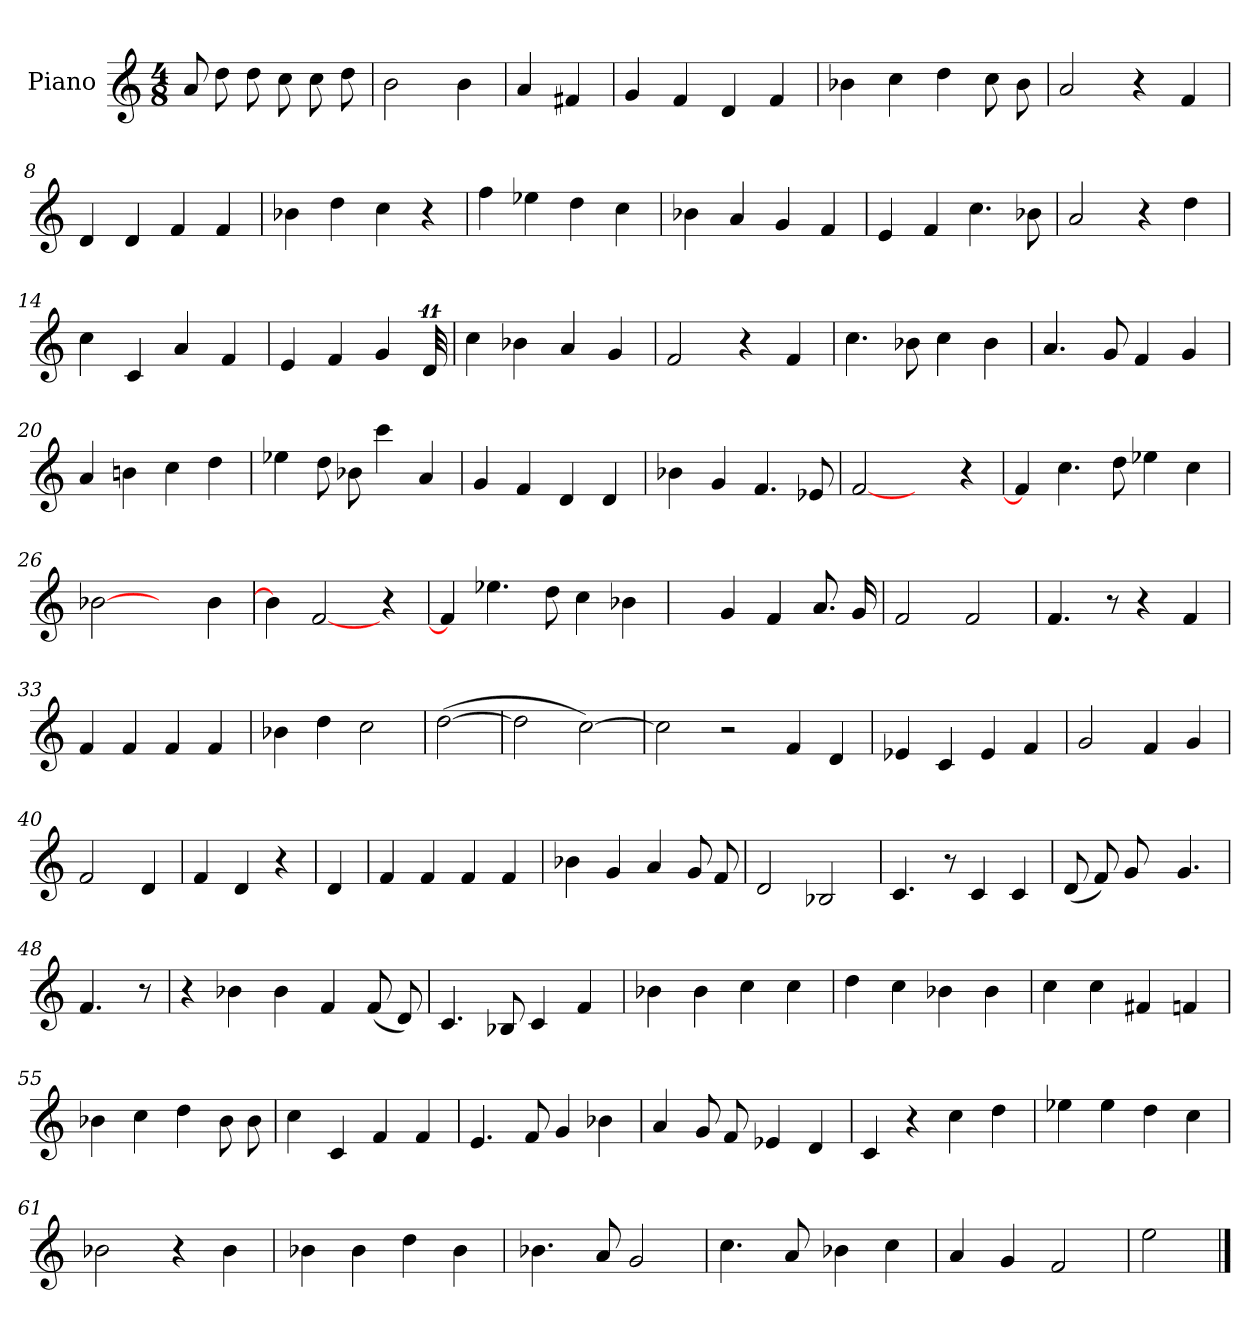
**kern
*part1
*staff1
*I"Piano
*I'Pno
*clefG2
*k[]
*M4/8
*MM80
=1
8a
8dd
8dd
8cc
8cc
8dd
=2
2b
4b
=3
4a
4f#X
=5
4g
4f
4d
4f
=6
4b-X
4cc
4dd
8cc
8b-
=7
2a
4r
4f
=8
4d
4d
4f
4f
=9
4b-X
4dd
4cc
4r
=10
4ff
4ee-X
4dd
4cc
=11
4b-X
4a
4g
4f
=12
4e
4f
4.cc
8b-X
=13
2a
4r
4dd
=14
4cc
4c
4a
4f
=15
4e
4f
4g
44d
=16
4cc
4b-X
4a
4g
=17
2f
4r
4f
=18
4.cc
8b-X
4cc
4b-
=19
4.a
8g
4f
4g
=20
4a
4bn
4cc
4dd
=21
4ee-X
8dd
8b-X
4ccc
4a
=22
4g
4f
4d
4d
=23
4b-X
4g
4.f
8e-X
=24
[2f
4ryy
4r
=25
4f]
4.cc
8dd
4ee-X
4cc
=26
[2b-X
4ryy
4b-
=27
4b-]
[2f
4r
=28
4f]
4.ee-X
8dd
4cc
4b-X
=29
4ryy
4g
4f
8.a
16g
=31
2f
2f
=32
4.f
8r
4r
4f
=33
4f
4f
4f
4f
=34
4b-X
4dd
2cc
=35
([2dd
=36
2dd]
[2cc)
=37
2cc]
2r
4f
4d
=38
4e-X
4c
4e-
4f
=39
2g
4f
4g
=40
2f
4d
=41
4f
4d
4r
=42
4d
=43
4f
4f
4f
4f
=44
4b-X
4g
4a
8g
8f
=45
2d
2B-X
=46
4.c
8r
4c
4c
=47
(8d
8f)
8g
8ryy
4.g
=48
4.f
8r
=50
4r
4b-X
4b-
4f
(8f
8d)
=51
4.c
8B-X
4c
4f
=52
4b-X
4b-
4cc
4cc
=53
4dd
4cc
4b-X
4b-
=54
4cc
4cc
4f#X
4fn
=55
4b-X
4cc
4dd
8b-
8b-
=56
4cc
4c
4f
4f
=57
4.e
8f
4g
4b-X
=58
4a
8g
8f
4e-X
4d
=59
4c
4r
4cc
4dd
=60
4ee-X
4ee-
4dd
4cc
=61
2b-X
4r
4b-
=62
4b-X
4b-
4dd
4b-
=63
4.b-X
8a
2g
=64
4.cc
8a
4b-X
4cc
=65
4a
4g
2f
=67
2ee
==
*-
